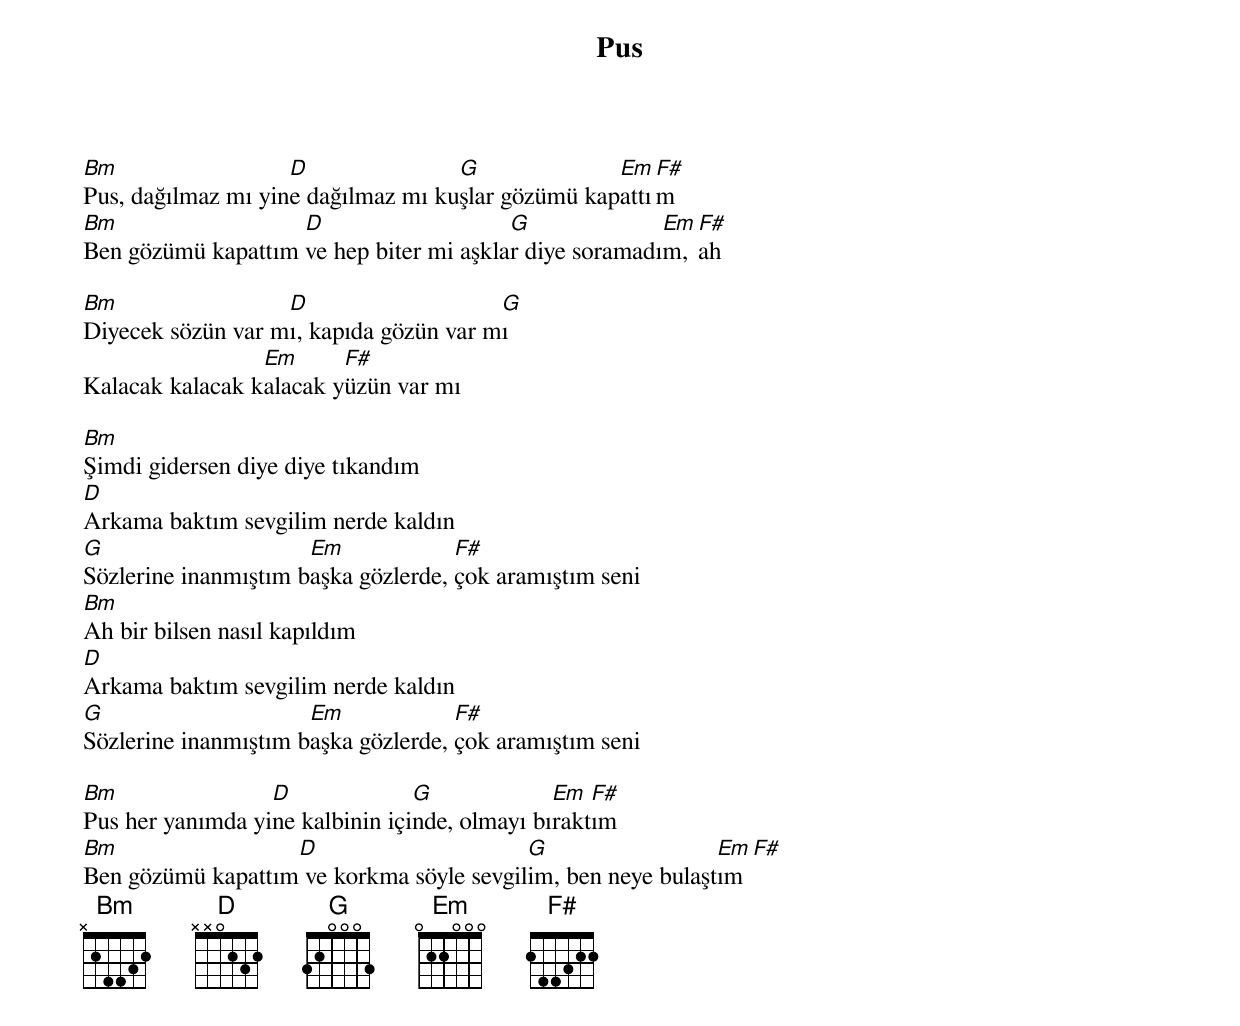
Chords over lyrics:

{title: Pus}
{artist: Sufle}

Bm                  D               G              Em  F#
Pus, dağılmaz mı yine dağılmaz mı kuşlar gözümü kapattım
Bm                  D                    G              Em F#
Ben gözümü kapattım ve hep biter mi aşklar diye soramadım, ah

Bm                 D                    G
Diyecek sözün var mı, kapıda gözün var mı
                 Em      F#
Kalacak kalacak kalacak yüzün var mı

Bm
Şimdi gidersen diye diye tıkandım
D
Arkama baktım sevgilim nerde kaldın
G                     Em             F#
Sözlerine inanmıştım başka gözlerde, çok aramıştım seni
Bm
Ah bir bilsen nasıl kapıldım
D
Arkama baktım sevgilim nerde kaldın
G                     Em             F#
Sözlerine inanmıştım başka gözlerde, çok aramıştım seni

Bm                D              G             Em  F#
Pus her yanımda yine kalbinin içinde, olmayı bıraktım
Bm                 D                      G                  Em  F#
Ben gözümü kapattım ve korkma söyle sevgilim, ben neye bulaştım
